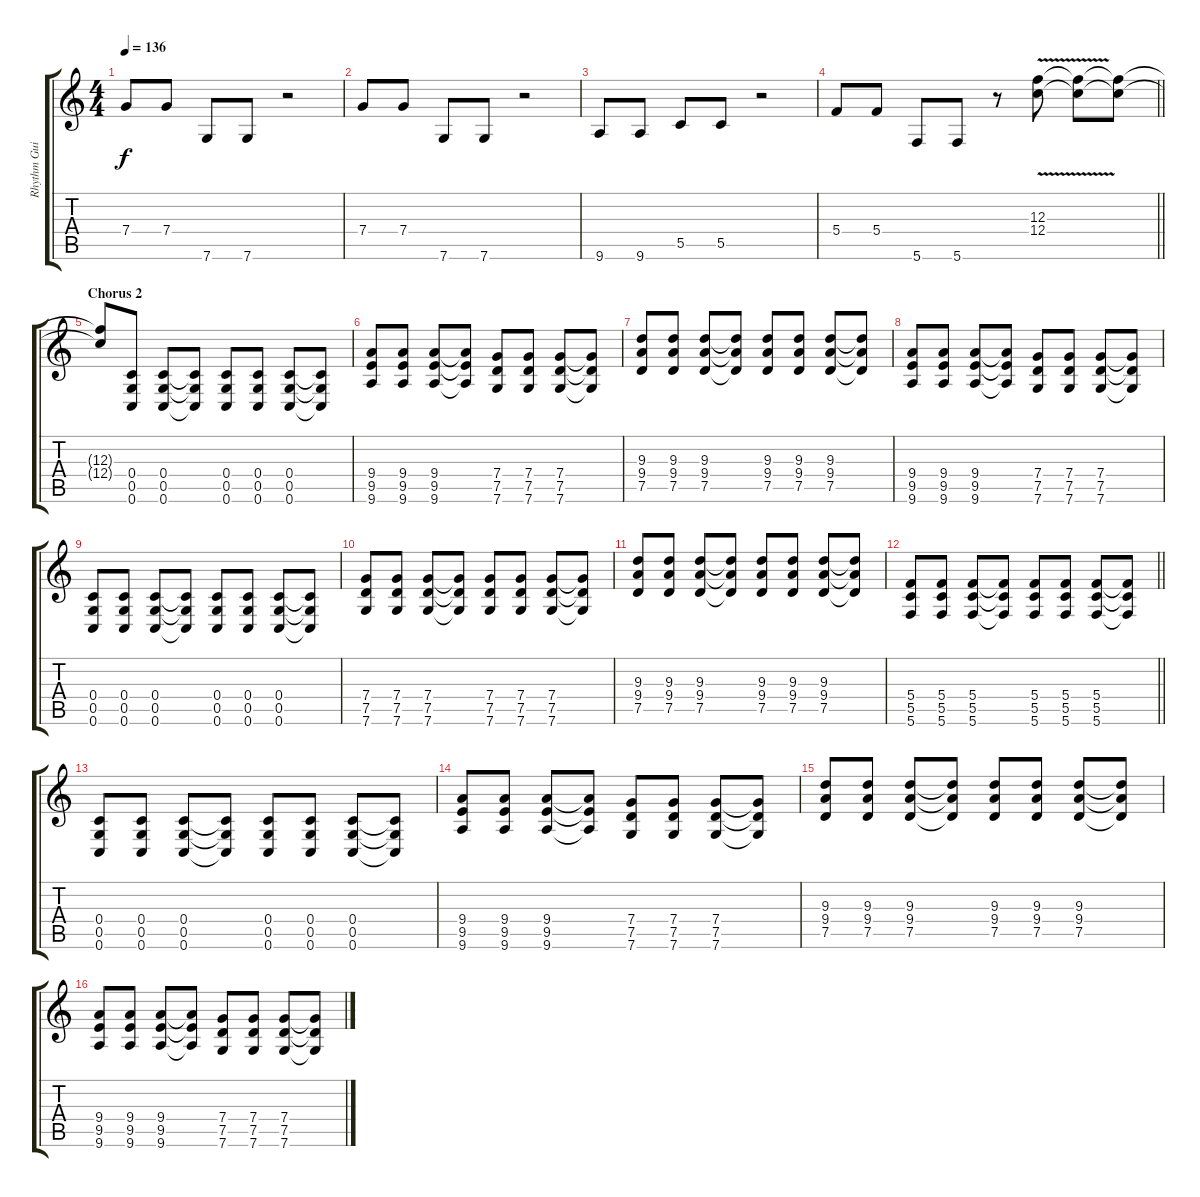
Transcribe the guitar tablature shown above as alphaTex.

\track ("Rhythm Guitar" "Rhythm Gui") {instrument distortionguitar}
\staff {score tabs}
\tuning (D4 A3 F3 C3 G2 C2) {hide}
\ts (4 4)
\tempo 136
\clef g2
\ks c
7.4.8{dy f} 7.4.8 7.6.8 7.6.8 r.2 |
7.4.8 7.4.8 7.6.8 7.6.8 r.2 |
9.6.8 9.6.8 5.5.8 5.5.8 r.2 |
\barLineRight lightlight
5.4.8 5.4.8 5.6.8 5.6.8 r.8 (12.3{v} 12.4).8 (12.3{t} 12.4{t}).8 (12.3{t} 12.4{t}).8 |
\section ("" "Chorus 2")
(12.3{t} 12.4{t}).8 (0.4 0.5 0.6).8 (0.4 0.5 0.6).8 (0.4{t} 0.5{t} 0.6{t}).8 (0.4 0.5 0.6).8 (0.4 0.5 0.6).8 (0.4 0.5 0.6).8 (0.4{t} 0.5{t} 0.6{t}).8 |
(9.4 9.5 9.6).8 (9.4 9.5 9.6).8 (9.4 9.5 9.6).8 (9.4{t} 9.5{t} 9.6{t}).8 (7.4 7.5 7.6).8 (7.4 7.5 7.6).8 (7.4 7.5 7.6).8 (7.4{t} 7.5{t} 7.6{t}).8 |
(9.3 9.4 7.5).8 (9.3 9.4 7.5).8 (9.3 9.4 7.5).8 (9.3{t} 9.4{t} 7.5{t}).8 (9.3 9.4 7.5).8 (9.3 9.4 7.5).8 (9.3 9.4 7.5).8 (9.3{t} 9.4{t} 7.5{t}).8 |
(9.4 9.5 9.6).8 (9.4 9.5 9.6).8 (9.4 9.5 9.6).8 (9.4{t} 9.5{t} 9.6{t}).8 (7.4 7.5 7.6).8 (7.4 7.5 7.6).8 (7.4 7.5 7.6).8 (7.4{t} 7.5{t} 7.6{t}).8 |
(0.4 0.5 0.6).8 (0.4 0.5 0.6).8 (0.4 0.5 0.6).8 (0.4{t} 0.5{t} 0.6{t}).8 (0.4 0.5 0.6).8 (0.4 0.5 0.6).8 (0.4 0.5 0.6).8 (0.4{t} 0.5{t} 0.6{t}).8 |
(7.4 7.5 7.6).8 (7.4 7.5 7.6).8 (7.4 7.5 7.6).8 (7.4{t} 7.5{t} 7.6{t}).8 (7.4 7.5 7.6).8 (7.4 7.5 7.6).8 (7.4 7.5 7.6).8 (7.4{t} 7.5{t} 7.6{t}).8 |
(9.3 9.4 7.5).8 (9.3 9.4 7.5).8 (9.3 9.4 7.5).8 (9.3{t} 9.4{t} 7.5{t}).8 (9.3 9.4 7.5).8 (9.3 9.4 7.5).8 (9.3 9.4 7.5).8 (9.3{t} 9.4{t} 7.5{t}).8 |
\barLineRight lightlight
(5.4 5.5 5.6).8 (5.4 5.5 5.6).8 (5.4 5.5 5.6).8 (5.4{t} 5.5{t} 5.6{t}).8 (5.4 5.5 5.6).8 (5.4 5.5 5.6).8 (5.4 5.5 5.6).8 (5.4{t} 5.5{t} 5.6{t}).8 |
\section ("" "")
(0.4 0.5 0.6).8 (0.4 0.5 0.6).8 (0.4 0.5 0.6).8 (0.4{t} 0.5{t} 0.6{t}).8 (0.4 0.5 0.6).8 (0.4 0.5 0.6).8 (0.4 0.5 0.6).8 (0.4{t} 0.5{t} 0.6{t}).8 |
(9.4 9.5 9.6).8 (9.4 9.5 9.6).8 (9.4 9.5 9.6).8 (9.4{t} 9.5{t} 9.6{t}).8 (7.4 7.5 7.6).8 (7.4 7.5 7.6).8 (7.4 7.5 7.6).8 (7.4{t} 7.5{t} 7.6{t}).8 |
(9.3 9.4 7.5).8 (9.3 9.4 7.5).8 (9.3 9.4 7.5).8 (9.3{t} 9.4{t} 7.5{t}).8 (9.3 9.4 7.5).8 (9.3 9.4 7.5).8 (9.3 9.4 7.5).8 (9.3{t} 9.4{t} 7.5{t}).8 |
(9.4 9.5 9.6).8 (9.4 9.5 9.6).8 (9.4 9.5 9.6).8 (9.4{t} 9.5{t} 9.6{t}).8 (7.4 7.5 7.6).8 (7.4 7.5 7.6).8 (7.4 7.5 7.6).8 (7.4{t} 7.5{t} 7.6{t}).8
